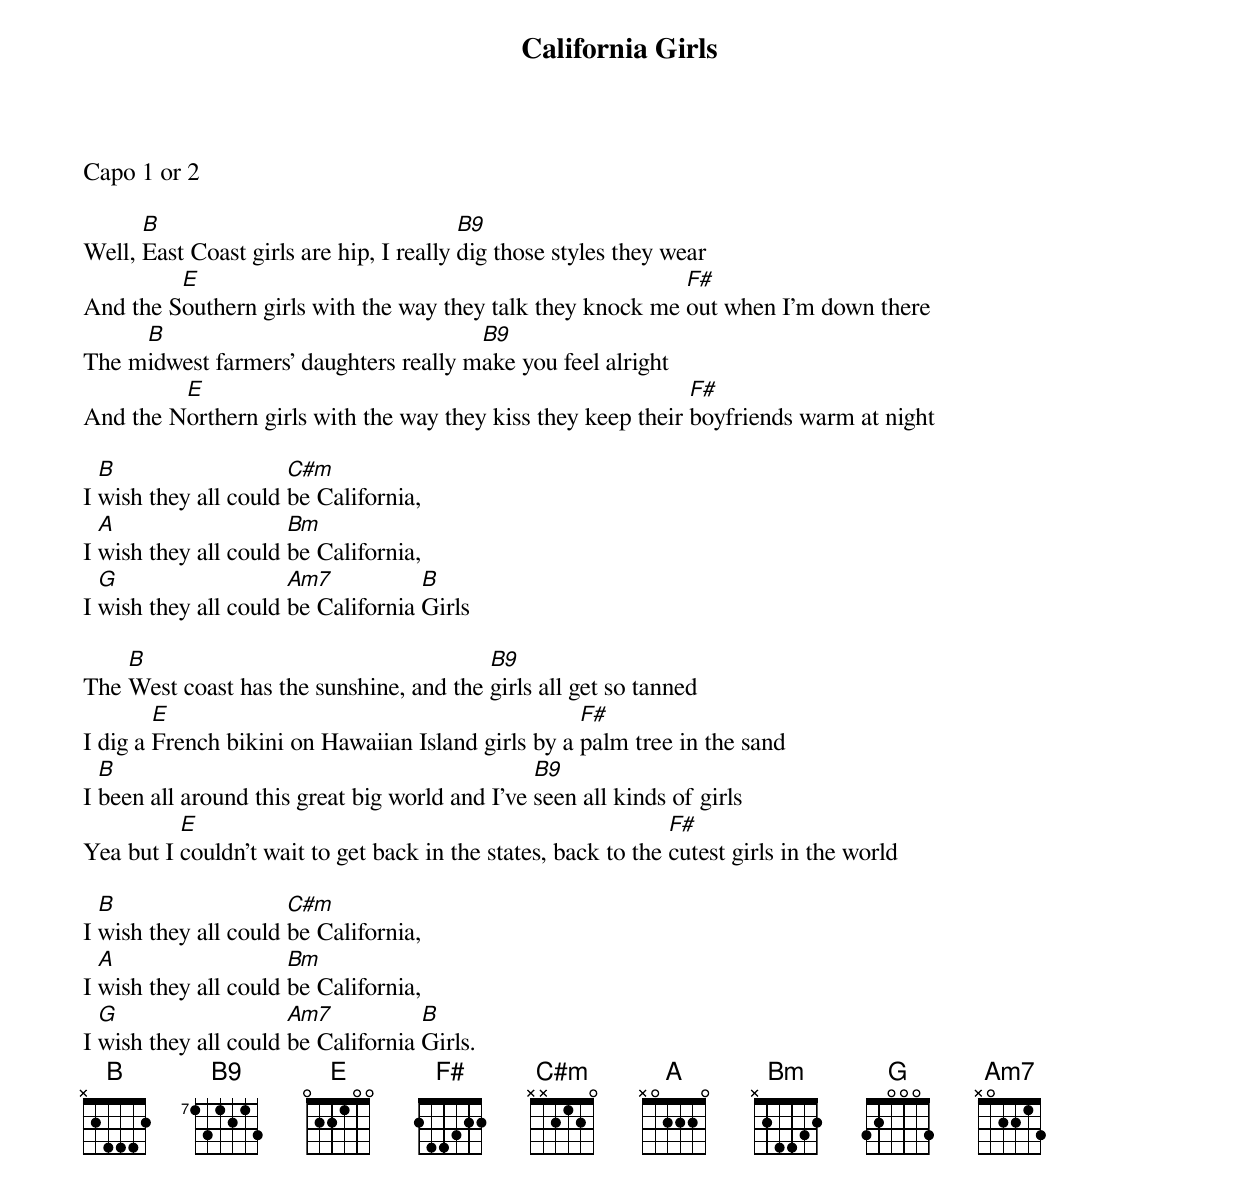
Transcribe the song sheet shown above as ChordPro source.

{title:California Girls}
Capo 1 or 2

Well, [B]East Coast girls are hip, I really [B9]dig those styles they wear
And the S[E]outhern girls with the way they talk they knock me [F#]out when I'm down there
The m[B]idwest farmers' daughters really m[B9]ake you feel alright
And the N[E]orthern girls with the way they kiss they keep their [F#]boyfriends warm at night

I [B]wish they all could [C#m]be California,
I [A]wish they all could [Bm]be California,
I [G]wish they all could [Am7]be California [B]Girls

The [B]West coast has the sunshine, and the [B9]girls all get so tanned
I dig a [E]French bikini on Hawaiian Island girls by a [F#]palm tree in the sand
I [B]been all around this great big world and I've [B9]seen all kinds of girls
Yea but I [E]couldn't wait to get back in the states, back to the [F#]cutest girls in the world

I [B]wish they all could [C#m]be California,
I [A]wish they all could [Bm]be California,
I [G]wish they all could [Am7]be California [B]Girls.
